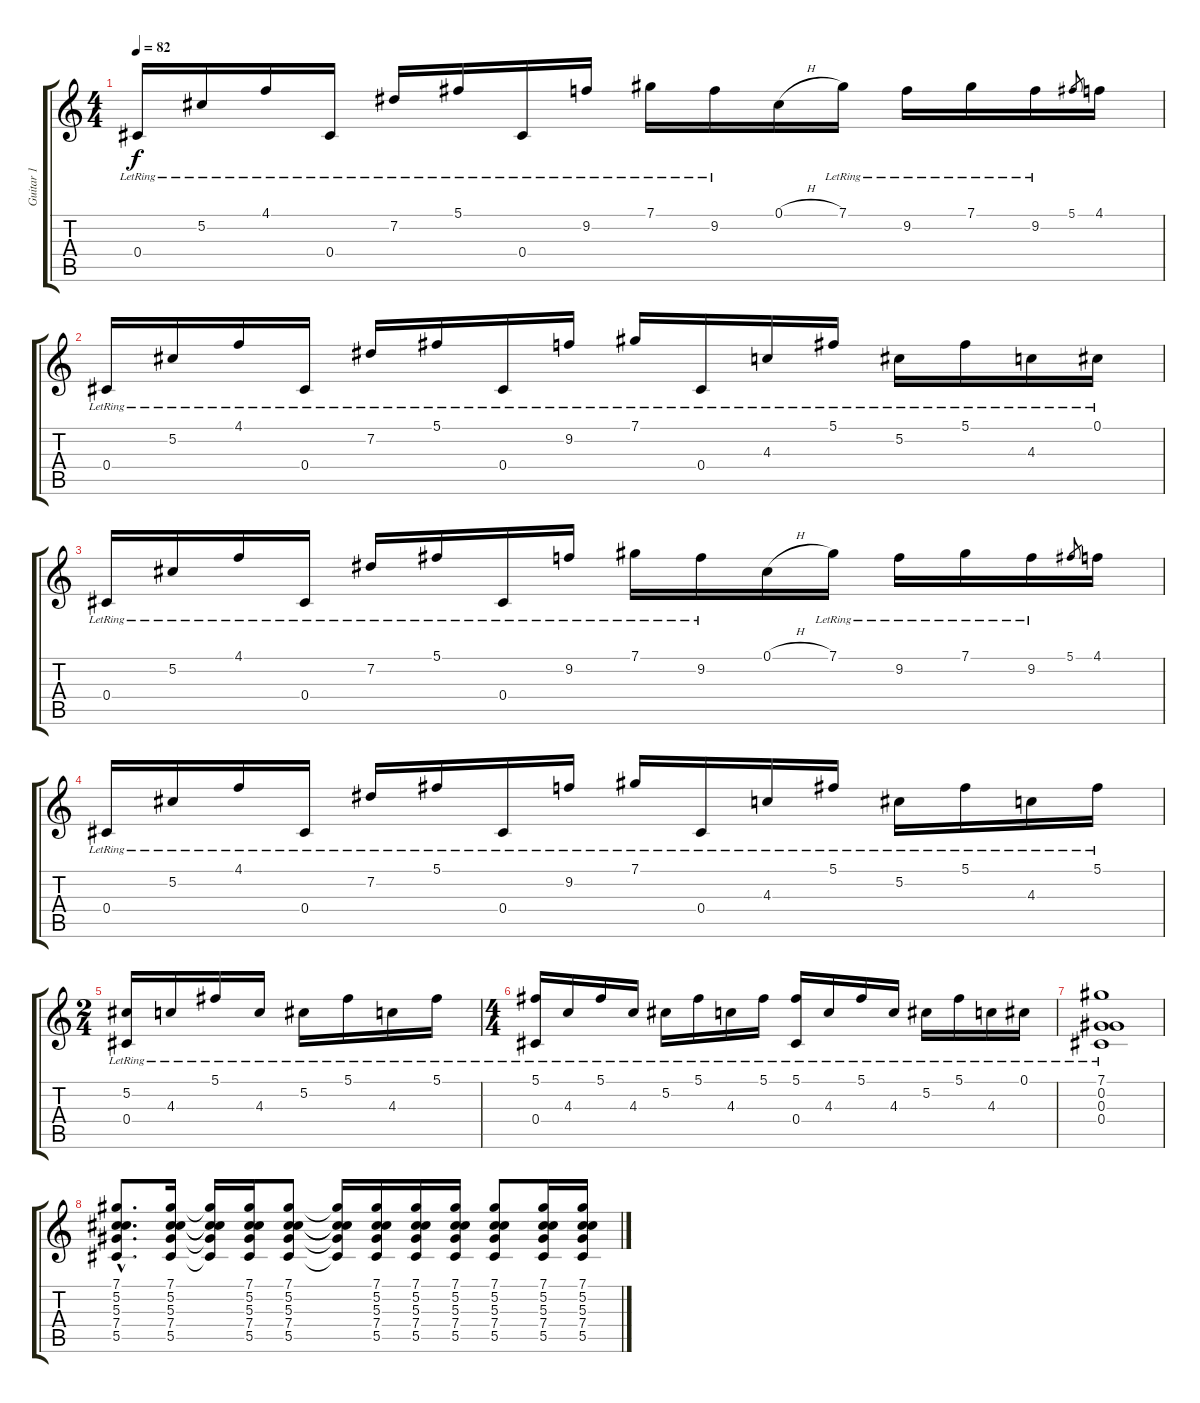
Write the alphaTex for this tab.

\track ("Guitar 1" "Guitar 1") {instrument electricguitarclean}
\staff {score tabs}
\tuning (Db4 Ab3 Ab3 Db3 Ab2 Db2) {hide}
\ts (4 4)
\tempo 82
\clef g2
\ks c
0.4{lr}.16{dy f instrument electricguitarclean} 5.2{lr}.16 4.1{lr}.16 0.4{lr}.16 7.2{lr}.16 5.1{lr}.16 0.4{lr}.16 9.2{lr}.16 7.1{lr}.16 9.2{lr}.16 0.1{h}.16 7.1{lr}.16 9.2{lr}.16 7.1{lr}.16 9.2{lr}.16 5.1.8{gr} 4.1.16 |
0.4{lr}.16 5.2{lr}.16 4.1{lr}.16 0.4{lr}.16 7.2{lr}.16 5.1{lr}.16 0.4{lr}.16 9.2{lr}.16 7.1{lr}.16 0.4{lr}.16 4.3{lr}.16 5.1{lr}.16 5.2{lr}.16 5.1{lr}.16 4.3{lr}.16 0.1{lr}.16 |
0.4{lr}.16 5.2{lr}.16 4.1{lr}.16 0.4{lr}.16 7.2{lr}.16 5.1{lr}.16 0.4{lr}.16 9.2{lr}.16 7.1{lr}.16 9.2{lr}.16 0.1{h}.16 7.1{lr}.16 9.2{lr}.16 7.1{lr}.16 9.2{lr}.16 5.1.8{gr} 4.1.16 |
0.4{lr}.16 5.2{lr}.16 4.1{lr}.16 0.4{lr}.16 7.2{lr}.16 5.1{lr}.16 0.4{lr}.16 9.2{lr}.16 7.1{lr}.16 0.4{lr}.16 4.3{lr}.16 5.1{lr}.16 5.2{lr}.16 5.1{lr}.16 4.3{lr}.16 5.1{lr}.16 |
\ts (2 4)
(5.2{lr} 0.4{lr}).16 4.3{lr}.16 5.1{lr}.16 4.3{lr}.16 5.2{lr}.16 5.1{lr}.16 4.3{lr}.16 5.1{lr}.16 |
\ts (4 4)
(5.1{lr} 0.4{lr}).16 4.3{lr}.16 5.1{lr}.16 4.3{lr}.16 5.2{lr}.16 5.1{lr}.16 4.3{lr}.16 5.1{lr}.16 (5.1{lr} 0.4{lr}).16 4.3{lr}.16 5.1{lr}.16 4.3{lr}.16 5.2{lr}.16 5.1{lr}.16 4.3{lr}.16 0.1{lr}.16 |
(7.1{lr} 0.2{lr} 0.3{lr} 0.4{lr}).1 |
(7.1{hac} 5.2{hac} 5.3{hac} 7.4{hac} 5.5{hac}).8{d} (7.1 5.2 5.3 7.4 5.5).16 (7.1{t} 5.2{t} 5.3{t} 7.4{t} 5.5{t}).16 (7.1 5.2 5.3 7.4 5.5).16 (7.1 5.2 5.3 7.4 5.5).8 (7.1{t} 5.2{t} 5.3{t} 7.4{t} 5.5{t}).16 (7.1 5.2 5.3 7.4 5.5).16 (7.1 5.2 5.3 7.4 5.5).16 (7.1 5.2 5.3 7.4 5.5).16 (7.1 5.2 5.3 7.4 5.5).8 (7.1 5.2 5.3 7.4 5.5).16 (7.1 5.2 5.3 7.4 5.5).16
